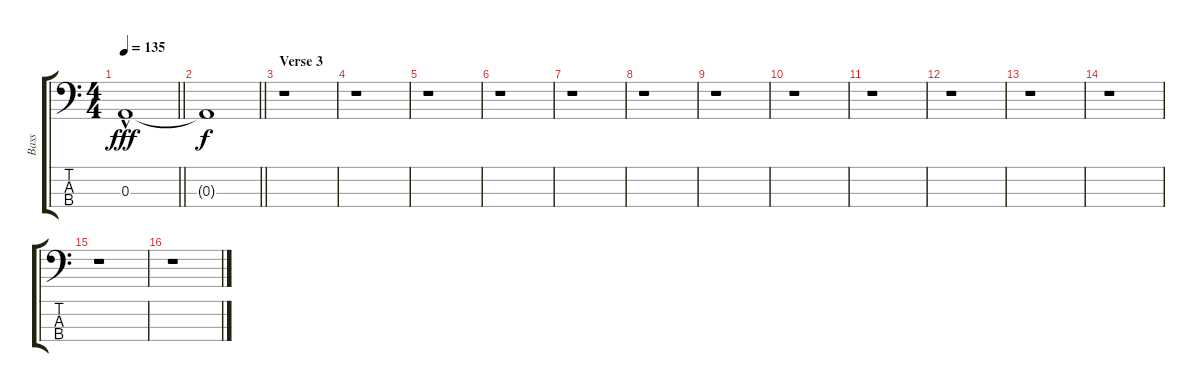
\track ("Bass" "Bass") {instrument electricbassfinger}
\staff {score tabs}
\tuning (G2 D2 A1 E1) {hide}
\ts (4 4)
\tempo 135
\clef f4
\barLineRight lightlight
\ks c
0.3{hac}.1{dy fff} |
\barLineRight lightlight
0.3{t}.1{dy f} |
\section ("" "Verse 3")
r.1 |
r.1 |
r.1 |
r.1 |
r.1 |
r.1 |
r.1 |
r.1 |
r.1 |
r.1 |
r.1 |
r.1 |
r.1 |
r.1
